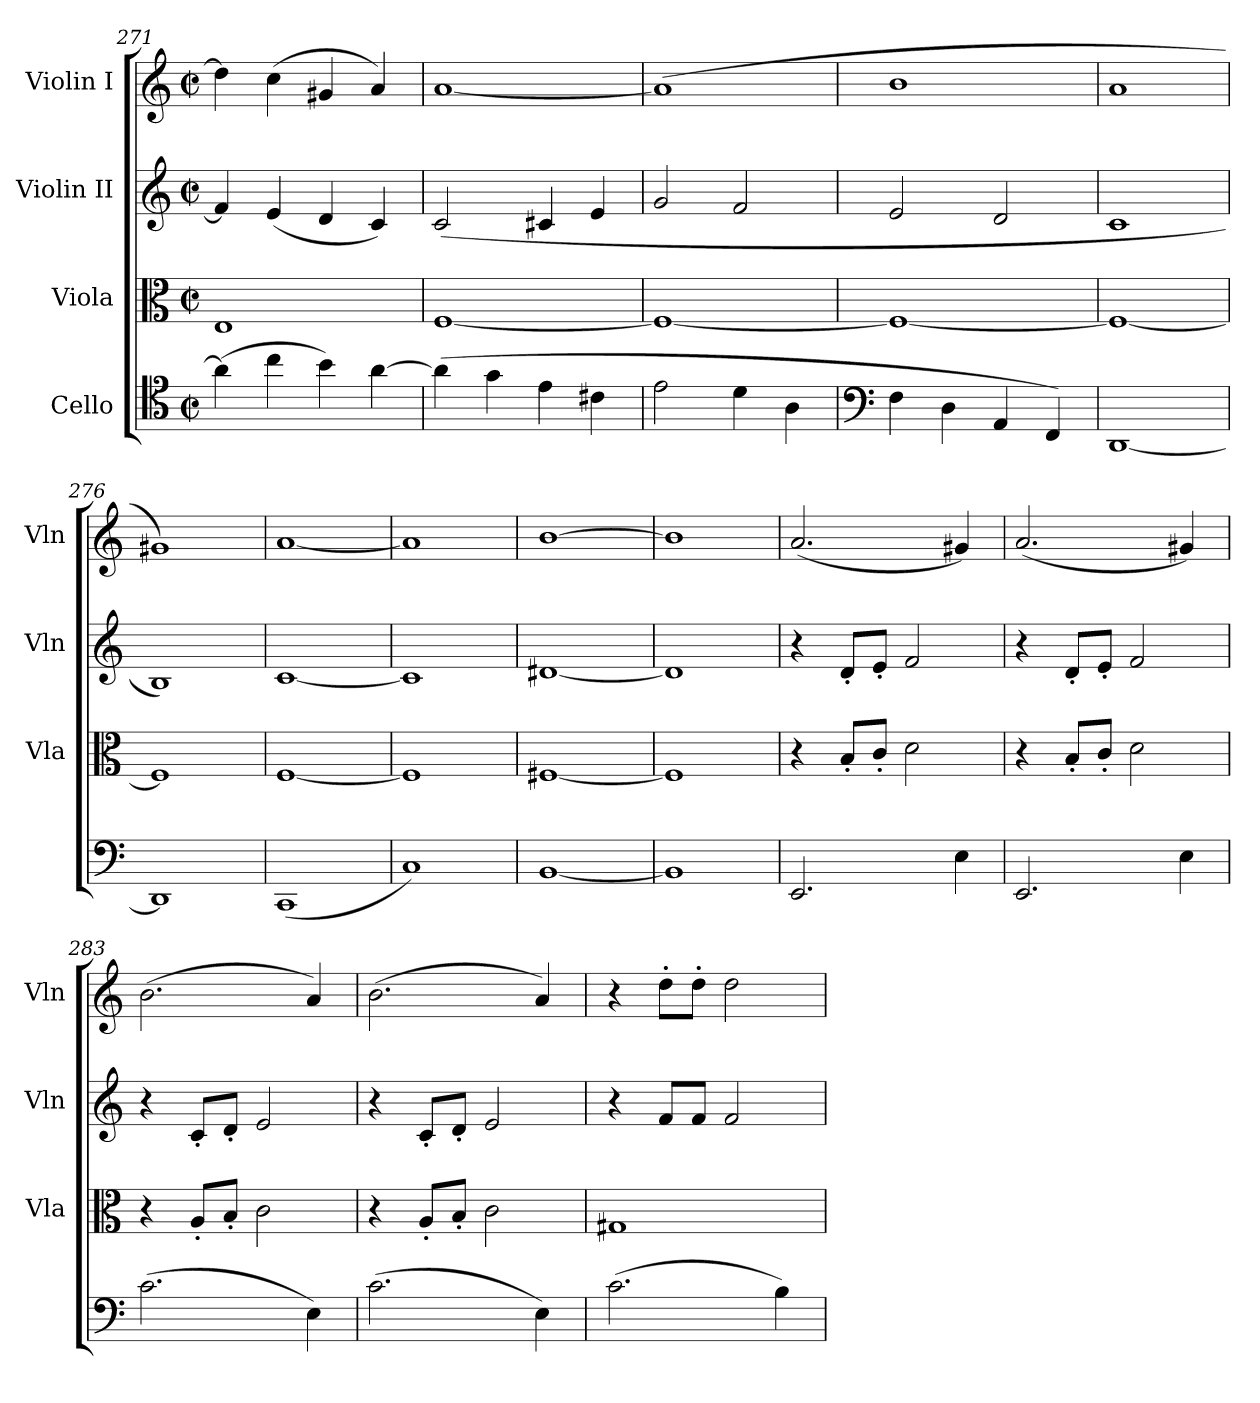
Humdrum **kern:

**kern	**kern	**kern	**kern
*part4	*part3	*part2	*part1
*staff4	*staff3	*staff2	*staff1
*I"Cello	*I"Viola	*I"Violin II	*I"Violin I
*	*I'Vla	*I'Vln	*I'Vln
!!LO:LB:g=z
*clefC4	*clefC3	*clefG2	*clefG2
*k[]	*k[]	*k[]	*k[]
*M2/2	*M2/2	*M2/2	*M2/2
*met(c|)	*met(c|)	*met(c|)	*met(c|)
=271	=271	=271	=271
(>4a\]	1E	4f/]	4dd\]
4cc\	.	(<4e/	(>4cc\
4b\)	.	4d/	4g#X/
[4a\	.	4c/)	4a/)
=272	=272	=272	=272
(>4a\]	[1F	(>2c/	[1a
4g\	.	.	.
4e\	.	4c#X/	.
4c#X\	.	4e/	.
=273	=273	=273	=273
2e\	1F_	2g/	(>1a]
4d\	.	2f/	.
4A\	.	.	.
=274	=274	=274	=274
*clefF4	*	*	*
4F\	1F_	2e/	1b
4D\	.	.	.
4AA/	.	2d/	.
4FF/)	.	.	.
=275	=275	=275	=275
[1DD	1F_	1c	1a
=276	=276	=276	=276
1DD]	1F]	1B)	1g#X)
=277	=277	=277	=277
(<1CC	[1F	[1c	[1a
=278	=278	=278	=278
1C)	1F]	1c]	1a]
=279	=279	=279	=279
[1BB	[1F#X	[1d#X	[1b
=280	=280	=280	=280
1BB]	1F#]	1d#]	1b]
=281	=281	=281	=281
2.EE/	4r	4r	(<2.a/
.	8B'/L	8d'/L	.
.	8c'/J	8e'/J	.
.	2d\	2f/	.
4E\	.	.	4g#X/)
=282	=282	=282	=282
2.EE/	4r	4r	(<2.a/
.	8B'/L	8d'/L	.
.	8c'/J	8e'/J	.
.	2d\	2f/	.
4E\	.	.	4g#X/)
=283	=283	=283	=283
(>2.c\	4r	4r	(>2.b\
.	8A'/L	8c'/L	.
.	8B'/J	8d'/J	.
.	2c\	2e/	.
4E\)	.	.	4a/)
=284	=284	=284	=284
(>2.c\	4r	4r	(>2.b\
.	8A'/L	8c'/L	.
.	8B'/J	8d'/J	.
.	2c\	2e/	.
4E\)	.	.	4a/)
=285	=285	=285	=285
(>2.c\	1G#X	4r	4r
.	.	8f/L	8dd'\L
.	.	8f/J	8dd'\J
.	.	2f/	2dd\
4B\)	.	.	.
=	=	=	=
*-	*-	*-	*-
